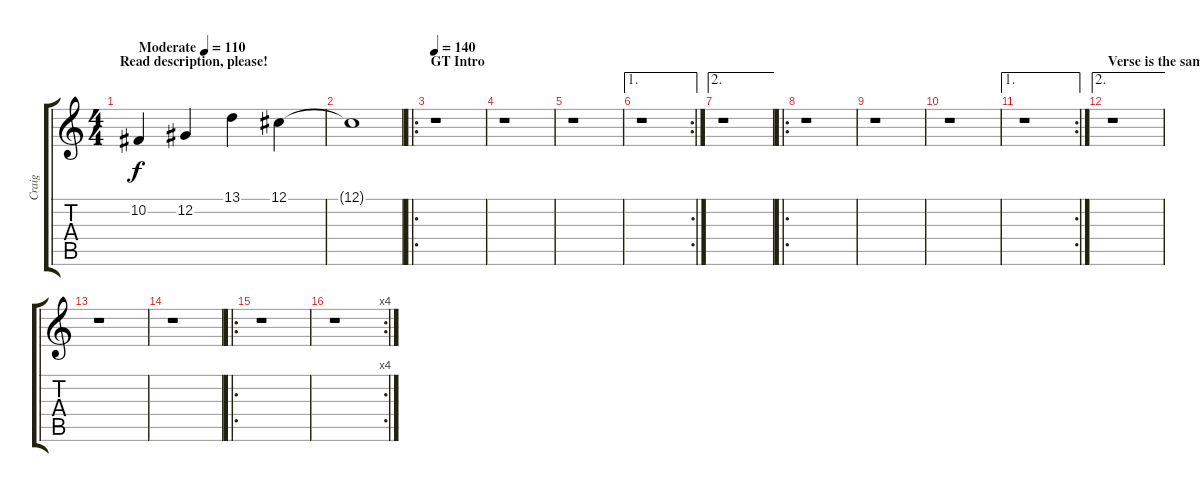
\track ("Craig" "Craig") {instrument acousticgrandpiano}
\staff {score tabs}
\tuning (Db4 Ab3 E3 B2 Gb2 B1) {hide}
\ts (4 4)
\section ("" "Read description, please!")
\tempo (110 "Moderate")
\clef g2
\ks c
10.2.4{dy f instrument acousticgrandpiano} 12.2.4 13.1.4 12.1.4 |
12.1{t}.1 |
\ro
\section ("" "GT Intro")
\tempo 140
r.1 |
r.1 |
r.1 |
\ae 1
\rc 2
r.1 |
\ae 2
r.1 |
\ro
r.1 |
r.1 |
r.1 |
\ae 1
\rc 2
r.1 |
\ae 2
\section ("" "Verse is the same!")
r.1 |
r.1 |
r.1 |
\ro
r.1 |
\rc 4
r.1
